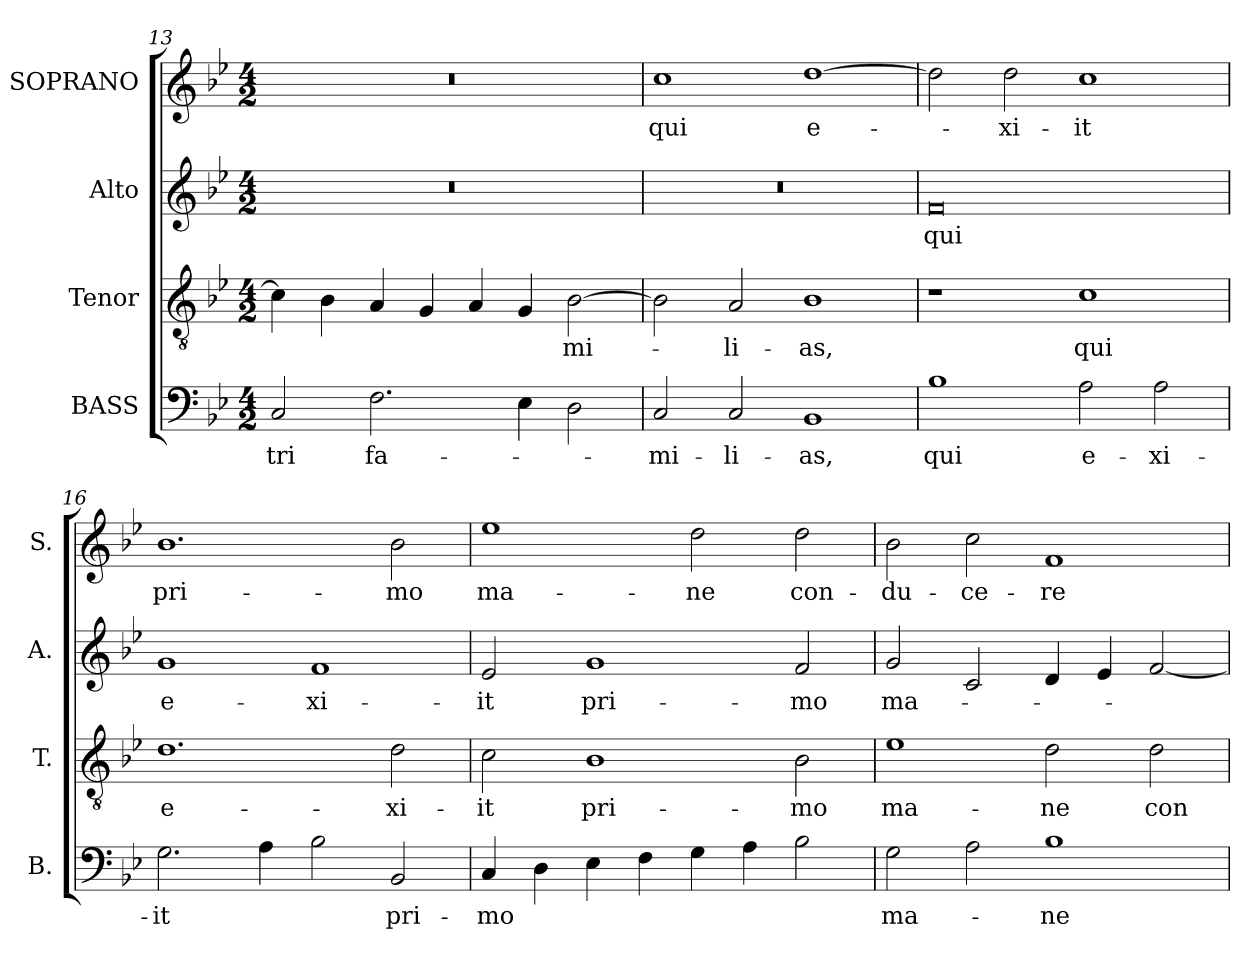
**kern	**text	**kern	**text	**kern	**text	**kern	**text
*part4	*part4	*part3	*part3	*part2	*part2	*part1	*part1
*staff4	*staff4	*staff3	*staff3	*staff2	*staff2	*staff1	*staff1
*I"BASS	*	*I"Tenor	*	*I"Alto	*	*I"SOPRANO	*
*I'B.	*	*I'T.	*	*I'A.	*	*I'S.	*
!!LO:LB:g=z
*clefF4	*	*clefGv2	*	*clefG2	*	*clefG2	*
*	*	*ITrd7c12	*	*	*	*	*
*k[b-e-]	*	*k[b-e-]	*	*k[b-e-]	*	*k[b-e-]	*
*B-:	*	*B-:	*	*B-:	*	*B-:	*
*M4/2	*	*M4/2	*	*M4/2	*	*M4/2	*
=13	=13	=13	=13	=13	=13	=13	=13
!	!LO:LY:b:color=#000000	!	!	!LO:N:vis=1	!	!LO:N:vis=1	!
2Ci/	-tri	4Ci\]	.	0r	.	0r	.
.	.	4BB-i\	.	.	.	.	.
!	!LO:LY:b:color=#000000	!	!	!	!	!	!
2.Fi\	fa-	4AAi/	.	.	.	.	.
.	.	4GGi/	.	.	.	.	.
.	.	4AAi/	.	.	.	.	.
4E-i\	.	4GGi/	.	.	.	.	.
!	!	!	!LO:LY:b:color=#000000	!	!	!	!
2Di\	.	[2BB-i\	-mi-	.	.	.	.
=14	=14	=14	=14	=14	=14	=14	=14
!	!LO:LY:b:color=#000000	!	!	!LO:N:vis=1	!	!	!
!	!	!	!	!	!	!	!LO:LY:b:color=#000000
2Ci/	-mi-	2BB-i\]	.	0r	.	1cci	qui
!	!LO:LY:b:color=#000000	!	!	!	!	!	!
!	!	!	!LO:LY:b:color=#000000	!	!	!	!
2Ci/	-li-	2AAi/	-li-	.	.	.	.
!	!LO:LY:b:color=#000000	!	!	!	!	!	!
!	!	!	!LO:LY:b:color=#000000	!	!	!	!
!	!	!	!	!	!	!	!LO:LY:b:color=#000000
1BB-i	-as,	1BB-i	-as,	.	.	[1ddi	e-
=15	=15	=15	=15	=15	=15	=15	=15
!	!LO:LY:b:color=#000000	!	!	!	!	!	!
!	!	!	!	!	!LO:LY:b:color=#000000	!	!
1B-i	qui	1r	.	0fi	qui	2ddi\]	.
!	!	!	!	!	!	!	!LO:LY:b:color=#000000
.	.	.	.	.	.	2ddi\	-xi-
!	!LO:LY:b:color=#000000	!	!	!	!	!	!
!	!	!	!LO:LY:b:color=#000000	!	!	!	!
!	!	!	!	!	!	!	!LO:LY:b:color=#000000
2Ai\	e-	1Ci	qui	.	.	1cci	-it
!	!LO:LY:b:color=#000000	!	!	!	!	!	!
2Ai\	-xi-	.	.	.	.	.	.
=16	=16	=16	=16	=16	=16	=16	=16
!	!LO:LY:b:color=#000000	!	!	!	!	!	!
!	!	!	!LO:LY:b:color=#000000	!	!	!	!
!	!	!	!	!	!LO:LY:b:color=#000000	!	!
!	!	!	!	!	!	!	!LO:LY:b:color=#000000
2.Gi\	-it	1.Di	e-	1gi	e-	1.b-i	pri-
4Ai\	.	.	.	.	.	.	.
!	!	!	!	!	!LO:LY:b:color=#000000	!	!
2B-i\	.	.	.	1fi	-xi-	.	.
!	!LO:LY:b:color=#000000	!	!	!	!	!	!
!	!	!	!LO:LY:b:color=#000000	!	!	!	!
!	!	!	!	!	!	!	!LO:LY:b:color=#000000
2BB-i/	pri-	2Di\	-xi-	.	.	2b-i\	-mo
=17	=17	=17	=17	=17	=17	=17	=17
!	!LO:LY:b:color=#000000	!	!	!	!	!	!
!	!	!	!LO:LY:b:color=#000000	!	!	!	!
!	!	!	!	!	!LO:LY:b:color=#000000	!	!
!	!	!	!	!	!	!	!LO:LY:b:color=#000000
4Ci/	-mo	2Ci\	-it	2e-i/	-it	1ee-i	ma-
4Di\	.	.	.	.	.	.	.
!	!	!	!LO:LY:b:color=#000000	!	!	!	!
!	!	!	!	!	!LO:LY:b:color=#000000	!	!
4E-i\	.	1BB-i	pri-	1gi	pri-	.	.
4Fi\	.	.	.	.	.	.	.
!	!	!	!	!	!	!	!LO:LY:b:color=#000000
4Gi\	.	.	.	.	.	2ddi\	-ne
4Ai\	.	.	.	.	.	.	.
!	!	!	!LO:LY:b:color=#000000	!	!	!	!
!	!	!	!	!	!LO:LY:b:color=#000000	!	!
!	!	!	!	!	!	!	!LO:LY:b:color=#000000
2B-i\	.	2BB-i\	-mo	2fi/	-mo	2ddi\	con-
=18	=18	=18	=18	=18	=18	=18	=18
!	!LO:LY:b:color=#000000	!	!	!	!	!	!
!	!	!	!LO:LY:b:color=#000000	!	!	!	!
!	!	!	!	!	!LO:LY:b:color=#000000	!	!
!	!	!	!	!	!	!	!LO:LY:b:color=#000000
2Gi\	ma-	1E-i	ma-	2gi/	ma-	2b-i\	-du-
!	!	!	!	!	!	!	!LO:LY:b:color=#000000
2Ai\	.	.	.	2ci/	.	2cci\	-ce-
!	!LO:LY:b:color=#000000	!	!	!	!	!	!
!	!	!	!LO:LY:b:color=#000000	!	!	!	!
!	!	!	!	!	!	!	!LO:LY:b:color=#000000
1B-i	-ne	2Di\	-ne	4di/	.	1fi	-re
.	.	.	.	4e-i/	.	.	.
!	!	!	!LO:LY:b:color=#000000	!	!	!	!
.	.	2Di\	con-	[2fi/	.	.	.
=	=	=	=	=	=	=	=
*-	*-	*-	*-	*-	*-	*-	*-
